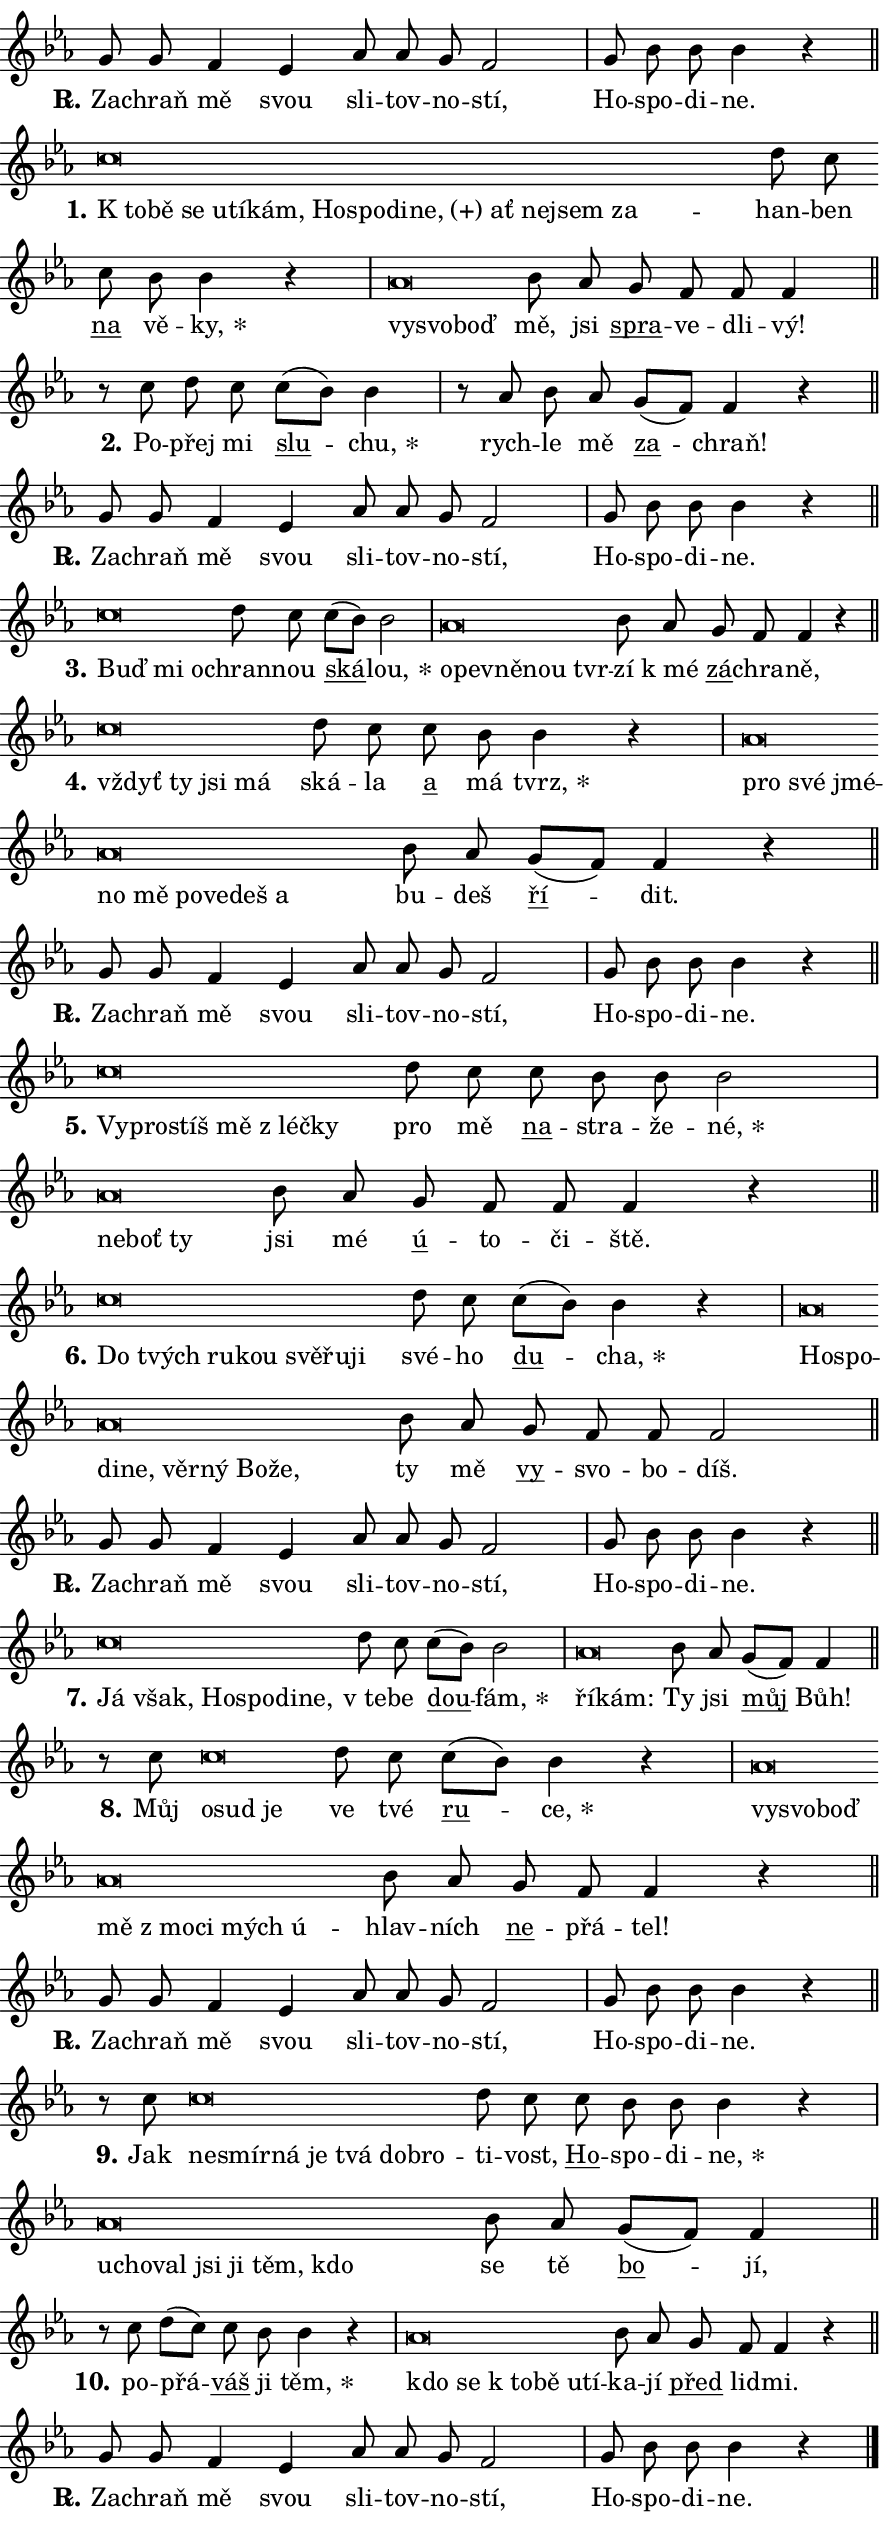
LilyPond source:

\version "2.24.0"
\header { tagline = "" }
\paper {
  indent = 0\cm
  top-margin = 0\cm
  right-margin = 0.13\cm % to fit lyric hyphens
  bottom-margin = 0\cm
  left-margin = 0\cm
  paper-width = 15\cm
  page-breaking = #ly:one-page-breaking
  system-system-spacing.basic-distance = #11
  score-system-spacing.basic-distance = #11
  ragged-last = ##f
}


%% Author: Thomas Morley
%% https://lists.gnu.org/archive/html/lilypond-user/2020-05/msg00002.html
#(define (line-position grob)
"Returns position of @var[grob} in current system:
   @code{'start}, if at first time-step
   @code{'end}, if at last time-step
   @code{'middle} otherwise
"
  (let* ((col (ly:item-get-column grob))
         (ln (ly:grob-object col 'left-neighbor))
         (rn (ly:grob-object col 'right-neighbor))
         (col-to-check-left (if (ly:grob? ln) ln col))
         (col-to-check-right (if (ly:grob? rn) rn col))
         (break-dir-left
           (and
             (ly:grob-property col-to-check-left 'non-musical #f)
             (ly:item-break-dir col-to-check-left)))
         (break-dir-right
           (and
             (ly:grob-property col-to-check-right 'non-musical #f)
             (ly:item-break-dir col-to-check-right))))
        (cond ((eqv? 1 break-dir-left) 'start)
              ((eqv? -1 break-dir-right) 'end)
              (else 'middle))))

#(define (tranparent-at-line-position vctor)
  (lambda (grob)
  "Relying on @code{line-position} select the relevant enry from @var{vctor}.
Used to determine transparency,"
    (case (line-position grob)
      ((end) (not (vector-ref vctor 0)))
      ((middle) (not (vector-ref vctor 1)))
      ((start) (not (vector-ref vctor 2))))))

noteHeadBreakVisibility =
#(define-music-function (break-visibility)(vector?)
"Makes @code{NoteHead}s transparent relying on @var{break-visibility}"
#{
  \override NoteHead.transparent =
    #(tranparent-at-line-position break-visibility)
#})

#(define delete-ledgers-for-transparent-note-heads
  (lambda (grob)
    "Reads whether a @code{NoteHead} is transparent.
If so this @code{NoteHead} is removed from @code{'note-heads} from
@var{grob}, which is supposed to be @code{LedgerLineSpanner}.
As a result ledgers are not printed for this @code{NoteHead}"
    (let* ((nhds-array (ly:grob-object grob 'note-heads))
           (nhds-list
             (if (ly:grob-array? nhds-array)
                 (ly:grob-array->list nhds-array)
                 '()))
           ;; Relies on the transparent-property being done before
           ;; Staff.LedgerLineSpanner.after-line-breaking is executed.
           ;; This is fragile ...
           (to-keep
             (remove
               (lambda (nhd)
                 (ly:grob-property nhd 'transparent #f))
               nhds-list)))
      ;; TODO find a better method to iterate over grob-arrays, similiar
      ;; to filter/remove etc for lists
      ;; For now rebuilt from scratch
      (set! (ly:grob-object grob 'note-heads)  '())
      (for-each
        (lambda (nhd)
          (ly:pointer-group-interface::add-grob grob 'note-heads nhd))
        to-keep))))

squashNotes = {
  \override NoteHead.X-extent = #'(-0.2 . 0.2)
  \override NoteHead.Y-extent = #'(-0.75 . 0)
  \override NoteHead.stencil =
    #(lambda (grob)
       (let ((pos (ly:grob-property grob 'staff-position)))
         (begin
           (if (< pos -7) (display "ERROR: Lower brevis then expected\n") (display ""))
           (if (<= pos -6) ly:text-interface::print ly:note-head::print))))
}
unSquashNotes = {
  \revert NoteHead.X-extent
  \revert NoteHead.Y-extent
  \revert NoteHead.stencil
}

hideNotes = \noteHeadBreakVisibility #begin-of-line-visible
unHideNotes = \noteHeadBreakVisibility #all-visible

% work-around for resetting accidentals
% https://lilypond.org/doc/v2.23/Documentation/notation/displaying-rhythms#unmetered-music
cadenzaMeasure = {
  \cadenzaOff
  \partial 1024 s1024
  \cadenzaOn
}

#(define-markup-command (accent layout props text) (markup?)
  "Underline accented syllable"
  (interpret-markup layout props
    #{\markup \override #'(offset . 4.3) \underline { #text }#}))

responsum = \markup \concat {
  "R" \hspace #-1.05 \path #0.1 #'((moveto 0 0.07) (lineto 0.9 0.8)) \hspace #0.05 "."
}

spaceSize = #0.6828661417322834 % exact space size for TeX Gyre Schola

\layout {
  \context {
    \Staff
    \remove "Time_signature_engraver"
    \override LedgerLineSpanner.after-line-breaking = #delete-ledgers-for-transparent-note-heads
  }
  \context {
    \Lyrics {
      \override LyricSpace.minimum-distance = \spaceSize
      \override LyricText.font-name = #"TeX Gyre Schola"
      \override LyricText.font-size = 1
      \override StanzaNumber.font-name = #"TeX Gyre Schola Bold"
      \override StanzaNumber.font-size = 1
    }
  }
  \context {
    \Score 
    \override NoteHead.text =
      #(lambda (grob) 
        (let ((pos (ly:grob-property grob 'staff-position)))
          #{\markup {
            \combine
              \halign #-0.55 \raise #(if (= pos -6) 0 0.5) \override #'(thickness . 2) \draw-line #'(3.2 . 0)
              \musicglyph "noteheads.sM1"
          }#}))
  }
}

% magnetic-lyrics.ily
%
%   written by
%     Jean Abou Samra <jean@abou-samra.fr>
%     Werner Lemberg <wl@gnu.org>
%
%   adapted by
%     Jiri Hon <jiri.hon@gmail.com>
%
% Version 2022-Apr-15

% https://www.mail-archive.com/lilypond-user@gnu.org/msg149350.html

#(define (Left_hyphen_pointer_engraver context)
   "Collect syllable-hyphen-syllable occurrences in lyrics and store
them in properties.  This engraver only looks to the left.  For
example, if the lyrics input is @code{foo -- bar}, it does the
following.

@itemize @bullet
@item
Set the @code{text} property of the @code{LyricHyphen} grob between
@q{foo} and @q{bar} to @code{foo}.

@item
Set the @code{left-hyphen} property of the @code{LyricText} grob with
text @q{foo} to the @code{LyricHyphen} grob between @q{foo} and
@q{bar}.
@end itemize

Use this auxiliary engraver in combination with the
@code{lyric-@/text::@/apply-@/magnetic-@/offset!} hook."
   (let ((hyphen #f)
         (text #f))
     (make-engraver
      (acknowledgers
       ((lyric-syllable-interface engraver grob source-engraver)
        (set! text grob)))
      (end-acknowledgers
       ((lyric-hyphen-interface engraver grob source-engraver)
        ;(when (not (grob::has-interface grob 'lyric-space-interface))
          (set! hyphen grob)));)
      ((stop-translation-timestep engraver)
       (when (and text hyphen)
         (ly:grob-set-object! text 'left-hyphen hyphen))
       (set! text #f)
       (set! hyphen #f)))))

#(define (lyric-text::apply-magnetic-offset! grob)
   "If the space between two syllables is less than the value in
property @code{LyricText@/.details@/.squash-threshold}, move the right
syllable to the left so that it gets concatenated with the left
syllable.

Use this function as a hook for
@code{LyricText@/.after-@/line-@/breaking} if the
@code{Left_@/hyphen_@/pointer_@/engraver} is active."
   (let ((hyphen (ly:grob-object grob 'left-hyphen #f)))
     (when hyphen
       (let ((left-text (ly:spanner-bound hyphen LEFT)))
         (when (grob::has-interface left-text 'lyric-syllable-interface)
           (let* ((common (ly:grob-common-refpoint grob left-text X))
                  (this-x-ext (ly:grob-extent grob common X))
                  (left-x-ext
                   (begin
                     ;; Trigger magnetism for left-text.
                     (ly:grob-property left-text 'after-line-breaking)
                     (ly:grob-extent left-text common X)))
                  ;; `delta` is the gap width between two syllables.
                  (delta (- (interval-start this-x-ext)
                            (interval-end left-x-ext)))
                  (details (ly:grob-property grob 'details))
                  (threshold (assoc-get 'squash-threshold details 0.2)))
             (when (< delta threshold)
               (let* (;; We have to manipulate the input text so that
                      ;; ligatures crossing syllable boundaries are not
                      ;; disabled.  For languages based on the Latin
                      ;; script this is essentially a beautification.
                      ;; However, for non-Western scripts it can be a
                      ;; necessity.
                      (lt (ly:grob-property left-text 'text))
                      (rt (ly:grob-property grob 'text))
                      (is-space (grob::has-interface hyphen 'lyric-space-interface))
                      (space (if is-space " " ""))
                      (extra-delta (if is-space spaceSize 0))
                      ;; Append new syllable.
                      (ltrt-space (if (and (string? lt) (string? rt))
                                (string-append lt space rt)
                                (make-concat-markup (list lt space rt))))
                      ;; Right-align `ltrt` to the right side.
                      (ltrt-space-markup (grob-interpret-markup
                               grob
                               (make-translate-markup
                                (cons (interval-length this-x-ext) 0)
                                (make-right-align-markup ltrt-space)))))
                 (begin
                   ;; Don't print `left-text`.
                   (ly:grob-set-property! left-text 'stencil #f)
                   ;; Set text and stencil (which holds all collected
                   ;; syllables so far) and shift it to the left.
                   (ly:grob-set-property! grob 'text ltrt-space)
                   (ly:grob-set-property! grob 'stencil ltrt-space-markup)
                   (ly:grob-translate-axis! grob (- (- delta extra-delta)) X))))))))))


#(define (lyric-hyphen::displace-bounds-first grob)
   ;; Make very sure this callback isn't triggered too early.
   (let ((left (ly:spanner-bound grob LEFT))
         (right (ly:spanner-bound grob RIGHT)))
     (ly:grob-property left 'after-line-breaking)
     (ly:grob-property right 'after-line-breaking)
     (ly:lyric-hyphen::print grob)))

squashThreshold = #0.4

\layout {
  \context {
    \Lyrics
    \consists #Left_hyphen_pointer_engraver
    \override LyricText.after-line-breaking =
      #lyric-text::apply-magnetic-offset!
    \override LyricHyphen.stencil = #lyric-hyphen::displace-bounds-first
    \override LyricText.details.squash-threshold = \squashThreshold
    \override LyricHyphen.minimum-distance = 0
    \override LyricHyphen.minimum-length = \squashThreshold
  }
}

squashText = \override LyricText.details.squash-threshold = 9999
unSquashText = \override LyricText.details.squash-threshold = \squashThreshold

leftText = \override LyricText.self-alignment-X = #LEFT
unLeftText = \revert LyricText.self-alignment-X

starOffset = #(lambda (grob) 
                (let ((x_offset (ly:self-alignment-interface::aligned-on-x-parent grob)))
                  (if (= x_offset 0) 0 (+ x_offset 1.2))))

star = #(define-music-function (syllable)(string?)
"Append star separator at the end of a syllable"
#{
  \once \override LyricText.X-offset = #starOffset
  \lyricmode { \markup {
    #syllable
    \override #'((font-name . "TeX Gyre Schola Bold")) \hspace #0.2 \lower #0.65 \larger "*"
  } }
#})

starAccent = #(define-music-function (syllable)(string?)
"Append star separator at the end of a syllable and make accent"
#{
  \once \override LyricText.X-offset = #starOffset
  \lyricmode { \markup {
    \accent #syllable
    \override #'((font-name . "TeX Gyre Schola Bold")) \hspace #0.2 \lower #0.65 \larger "*"
  } }
#})

breath = #(define-music-function (syllable)(string?)
"Append breathing indicator at the end of a syllable"
#{
  \lyricmode { \markup { #syllable "+" } }
#})

optionalBreath = #(define-music-function (syllable)(string?)
"Append optional breathing indicator at the end of a syllable"
#{
  \lyricmode { \markup { #syllable "(+)" } }
#})


\score {
    <<
        \new Voice = "melody" { \cadenzaOn \key es \major \relative { g'8 g f4 es \bar "" as8 as g f2 \cadenzaMeasure \bar "|" g8 bes bes bes4 r \cadenzaMeasure \bar "||" \break } }
        \new Lyrics \lyricsto "melody" { \lyricmode { \set stanza = \responsum
Za -- chraň mě svou sli -- tov -- no -- stí, Ho -- spo -- di -- ne. } }
    >>
    \layout {}
}

\score {
    <<
        \new Voice = "melody" { \cadenzaOn \key es \major \relative { \squashNotes c''\breve*1/16 \hideNotes \breve*1/16 \bar "" \breve*1/16 \bar "" \breve*1/16 \bar "" \breve*1/16 \bar "" \breve*1/16 \bar "" \breve*1/16 \bar "" \breve*1/16 \bar "" \breve*1/16 \bar "" \breve*1/16 \bar "" \breve*1/16 \bar "" \breve*1/16 \bar "" \breve*1/16 \breve*1/16 \bar "" \unHideNotes \unSquashNotes d8 c \bar "" c bes bes4 r \cadenzaMeasure \bar "|" \squashNotes as\breve*1/16 \hideNotes \breve*1/16 \breve*1/16 \bar "" \unHideNotes \unSquashNotes bes8 as \bar "" g f f f4 \cadenzaMeasure \bar "||" \break } }
        \new Lyrics \lyricsto "melody" { \lyricmode { \set stanza = "1."
\leftText "K to" -- \squashText bě se u -- tí -- kám, Ho -- spo -- di -- \optionalBreath ne, ať nej -- sem za -- \unLeftText \unSquashText han -- ben \markup \accent na vě -- \star ky, \leftText vy -- \squashText svo -- boď \unLeftText \unSquashText mě, jsi \markup \accent spra -- ve -- dli -- vý! } }
    >>
    \layout {}
}

\score {
    <<
        \new Voice = "melody" { \cadenzaOn \key es \major \relative { r8 c'' d8 c \bar "" c[( bes)] bes4 \cadenzaMeasure \bar "|" r8 as bes8 as \bar "" g[( f)] f4 r \cadenzaMeasure \bar "||" \break } }
        \new Lyrics \lyricsto "melody" { \lyricmode { \set stanza = "2."
Po -- přej mi \markup \accent slu -- \star chu, rych -- le mě \markup \accent za -- chraň! } }
    >>
    \layout {}
}

\score {
    <<
        \new Voice = "melody" { \cadenzaOn \key es \major \relative { g'8 g f4 es \bar "" as8 as g f2 \cadenzaMeasure \bar "|" g8 bes bes bes4 r \cadenzaMeasure \bar "||" \break } }
        \new Lyrics \lyricsto "melody" { \lyricmode { \set stanza = \responsum
Za -- chraň mě svou sli -- tov -- no -- stí, Ho -- spo -- di -- ne. } }
    >>
    \layout {}
}

\score {
    <<
        \new Voice = "melody" { \cadenzaOn \key es \major \relative { \squashNotes c''\breve*1/16 \hideNotes \breve*1/16 \breve*1/16 \bar "" \unHideNotes \unSquashNotes d8 c \bar "" c[( bes)] bes2 \cadenzaMeasure \bar "|" \squashNotes as\breve*1/16 \hideNotes \breve*1/16 \bar "" \breve*1/16 \bar "" \breve*1/16 \breve*1/16 \bar "" \unHideNotes \unSquashNotes bes8 as \bar "" g f f4 r \cadenzaMeasure \bar "||" \break } }
        \new Lyrics \lyricsto "melody" { \lyricmode { \set stanza = "3."
\leftText Buď \squashText mi o -- \unLeftText \unSquashText chran -- nou \markup \accent ská -- \star lou, \leftText o -- \squashText pev -- ně -- nou tvr -- \unLeftText \unSquashText zí "k mé" \markup \accent zá -- chra -- ně, } }
    >>
    \layout {}
}

\score {
    <<
        \new Voice = "melody" { \cadenzaOn \key es \major \relative { \squashNotes c''\breve*1/16 \hideNotes \breve*1/16 \bar "" \breve*1/16 \breve*1/16 \bar "" \unHideNotes \unSquashNotes d8 c \bar "" c bes bes4 r \cadenzaMeasure \bar "|" \squashNotes as\breve*1/16 \hideNotes \breve*1/16 \bar "" \breve*1/16 \bar "" \breve*1/16 \bar "" \breve*1/16 \bar "" \breve*1/16 \bar "" \breve*1/16 \bar "" \breve*1/16 \breve*1/16 \bar "" \unHideNotes \unSquashNotes bes8 as \bar "" g[( f)] f4 r \cadenzaMeasure \bar "||" \break } }
        \new Lyrics \lyricsto "melody" { \lyricmode { \set stanza = "4."
\leftText vždyť \squashText ty jsi má \unLeftText \unSquashText ská -- la \markup \accent a má \star tvrz, \leftText pro \squashText své jmé -- no mě po -- ve -- deš a \unLeftText \unSquashText bu -- deš \markup \accent ří -- dit. } }
    >>
    \layout {}
}

\score {
    <<
        \new Voice = "melody" { \cadenzaOn \key es \major \relative { g'8 g f4 es \bar "" as8 as g f2 \cadenzaMeasure \bar "|" g8 bes bes bes4 r \cadenzaMeasure \bar "||" \break } }
        \new Lyrics \lyricsto "melody" { \lyricmode { \set stanza = \responsum
Za -- chraň mě svou sli -- tov -- no -- stí, Ho -- spo -- di -- ne. } }
    >>
    \layout {}
}

\score {
    <<
        \new Voice = "melody" { \cadenzaOn \key es \major \relative { \squashNotes c''\breve*1/16 \hideNotes \breve*1/16 \bar "" \breve*1/16 \bar "" \breve*1/16 \bar "" \breve*1/16 \breve*1/16 \bar "" \unHideNotes \unSquashNotes d8 c \bar "" c bes bes bes2 \cadenzaMeasure \bar "|" \squashNotes as\breve*1/16 \hideNotes \breve*1/16 \breve*1/16 \bar "" \unHideNotes \unSquashNotes bes8 as \bar "" g f f f4 r \cadenzaMeasure \bar "||" \break } }
        \new Lyrics \lyricsto "melody" { \lyricmode { \set stanza = "5."
\leftText Vy -- \squashText pro -- stíš mě "z léč" -- ky \unLeftText \unSquashText pro mě \markup \accent na -- stra -- že -- \star né, \leftText ne -- \squashText boť ty \unLeftText \unSquashText jsi mé \markup \accent ú -- to -- či -- ště. } }
    >>
    \layout {}
}

\score {
    <<
        \new Voice = "melody" { \cadenzaOn \key es \major \relative { \squashNotes c''\breve*1/16 \hideNotes \breve*1/16 \bar "" \breve*1/16 \bar "" \breve*1/16 \bar "" \breve*1/16 \bar "" \breve*1/16 \breve*1/16 \bar "" \unHideNotes \unSquashNotes d8 c \bar "" c[( bes)] bes4 r \cadenzaMeasure \bar "|" \squashNotes as\breve*1/16 \hideNotes \breve*1/16 \bar "" \breve*1/16 \bar "" \breve*1/16 \bar "" \breve*1/16 \bar "" \breve*1/16 \bar "" \breve*1/16 \breve*1/16 \bar "" \unHideNotes \unSquashNotes bes8 as \bar "" g f f f2 \cadenzaMeasure \bar "||" \break } }
        \new Lyrics \lyricsto "melody" { \lyricmode { \set stanza = "6."
\leftText Do \squashText tvých ru -- kou svě -- řu -- ji \unLeftText \unSquashText své -- ho \markup \accent du -- \star cha, \leftText Ho -- \squashText spo -- di -- ne, věr -- ný Bo -- že, \unLeftText \unSquashText ty mě \markup \accent vy -- svo -- bo -- díš. } }
    >>
    \layout {}
}

\score {
    <<
        \new Voice = "melody" { \cadenzaOn \key es \major \relative { g'8 g f4 es \bar "" as8 as g f2 \cadenzaMeasure \bar "|" g8 bes bes bes4 r \cadenzaMeasure \bar "||" \break } }
        \new Lyrics \lyricsto "melody" { \lyricmode { \set stanza = \responsum
Za -- chraň mě svou sli -- tov -- no -- stí, Ho -- spo -- di -- ne. } }
    >>
    \layout {}
}

\score {
    <<
        \new Voice = "melody" { \cadenzaOn \key es \major \relative { \squashNotes c''\breve*1/16 \hideNotes \breve*1/16 \bar "" \breve*1/16 \bar "" \breve*1/16 \bar "" \breve*1/16 \breve*1/16 \bar "" \unHideNotes \unSquashNotes d8 c \bar "" c[( bes)] bes2 \cadenzaMeasure \bar "|" \squashNotes as\breve*1/16 \hideNotes \breve*1/16 \bar "" \unHideNotes \unSquashNotes bes8 as \bar "" g[( f)] f4 \cadenzaMeasure \bar "||" \break } }
        \new Lyrics \lyricsto "melody" { \lyricmode { \set stanza = "7."
\leftText Já \squashText však, Ho -- spo -- di -- ne, \unLeftText \unSquashText "v te" -- be \markup \accent dou -- \star fám, \leftText ří -- \squashText kám: \unLeftText \unSquashText Ty jsi \markup \accent můj Bůh! } }
    >>
    \layout {}
}

\score {
    <<
        \new Voice = "melody" { \cadenzaOn \key es \major \relative { r8 c''8 \squashNotes c\breve*1/16 \hideNotes \breve*1/16 \breve*1/16 \bar "" \unHideNotes \unSquashNotes d8 c \bar "" c[( bes)] bes4 r \cadenzaMeasure \bar "|" \squashNotes as\breve*1/16 \hideNotes \breve*1/16 \bar "" \breve*1/16 \bar "" \breve*1/16 \bar "" \breve*1/16 \bar "" \breve*1/16 \bar "" \breve*1/16 \breve*1/16 \bar "" \unHideNotes \unSquashNotes bes8 as \bar "" g f f4 r \cadenzaMeasure \bar "||" \break } }
        \new Lyrics \lyricsto "melody" { \lyricmode { \set stanza = "8."
Můj \leftText o -- \squashText sud je \unLeftText \unSquashText ve tvé \markup \accent ru -- \star ce, \leftText vy -- \squashText svo -- boď mě "z mo" -- ci mých ú -- \unLeftText \unSquashText hlav -- ních \markup \accent ne -- přá -- tel! } }
    >>
    \layout {}
}

\score {
    <<
        \new Voice = "melody" { \cadenzaOn \key es \major \relative { g'8 g f4 es \bar "" as8 as g f2 \cadenzaMeasure \bar "|" g8 bes bes bes4 r \cadenzaMeasure \bar "||" \break } }
        \new Lyrics \lyricsto "melody" { \lyricmode { \set stanza = \responsum
Za -- chraň mě svou sli -- tov -- no -- stí, Ho -- spo -- di -- ne. } }
    >>
    \layout {}
}

\score {
    <<
        \new Voice = "melody" { \cadenzaOn \key es \major \relative { r8 c''8 \squashNotes c\breve*1/16 \hideNotes \breve*1/16 \bar "" \breve*1/16 \bar "" \breve*1/16 \bar "" \breve*1/16 \bar "" \breve*1/16 \breve*1/16 \bar "" \unHideNotes \unSquashNotes d8 c \bar "" c bes bes bes4 r \cadenzaMeasure \bar "|" \squashNotes as\breve*1/16 \hideNotes \breve*1/16 \bar "" \breve*1/16 \bar "" \breve*1/16 \bar "" \breve*1/16 \bar "" \breve*1/16 \breve*1/16 \bar "" \unHideNotes \unSquashNotes bes8 as \bar "" g[( f)] f4 \cadenzaMeasure \bar "||" \break } }
        \new Lyrics \lyricsto "melody" { \lyricmode { \set stanza = "9."
Jak \leftText ne -- \squashText smír -- ná je tvá dob -- ro -- \unLeftText \unSquashText ti -- vost, \markup \accent Ho -- spo -- di -- \star ne, \leftText u -- \squashText cho -- val jsi ji těm, kdo \unLeftText \unSquashText se tě \markup \accent bo -- jí, } }
    >>
    \layout {}
}

\score {
    <<
        \new Voice = "melody" { \cadenzaOn \key es \major \relative { r8 c'' d8[( c)] \bar "" c bes bes4 r \cadenzaMeasure \bar "|" \squashNotes as\breve*1/16 \hideNotes \breve*1/16 \bar "" \breve*1/16 \bar "" \breve*1/16 \bar "" \breve*1/16 \breve*1/16 \bar "" \unHideNotes \unSquashNotes bes8 as \bar "" g f f4 r \cadenzaMeasure \bar "||" \break } }
        \new Lyrics \lyricsto "melody" { \lyricmode { \set stanza = "10."
po -- přá -- \markup \accent váš ji \star těm, \leftText kdo \squashText se "k to" -- bě u -- tí -- \unLeftText \unSquashText ka -- jí \markup \accent před lid -- mi. } }
    >>
    \layout {}
}

\score {
    <<
        \new Voice = "melody" { \cadenzaOn \key es \major \relative { g'8 g f4 es \bar "" as8 as g f2 \cadenzaMeasure \bar "|" g8 bes bes bes4 r \cadenzaMeasure \bar "||" \break } \bar "|." }
        \new Lyrics \lyricsto "melody" { \lyricmode { \set stanza = \responsum
Za -- chraň mě svou sli -- tov -- no -- stí, Ho -- spo -- di -- ne. } }
    >>
    \layout {}
}
